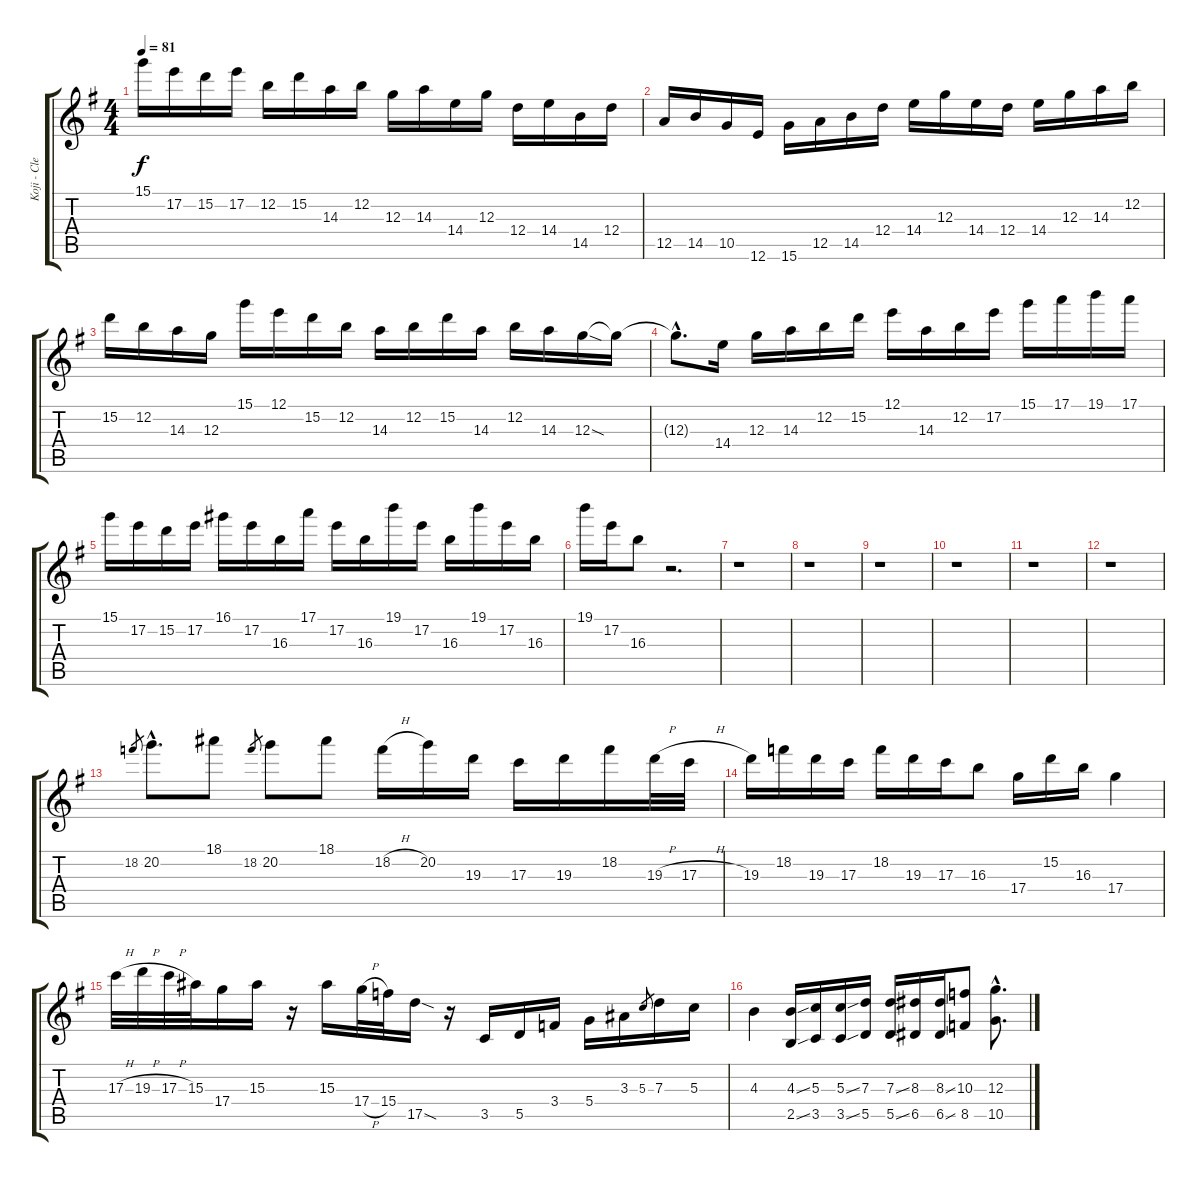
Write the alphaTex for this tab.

\track ("Koji - Clean Guitar/Solo" "Koji - Cle") {instrument electricguitarclean}
\staff {score tabs}
\tuning (E4 B3 G3 D3 A2 E2) {hide}
\ts (4 4)
\tempo 81
\clef g2
\ks g
15.1.16{dy f} 17.2.16 15.2.16 17.2.16 12.2.16 15.2.16 14.3.16 12.2.16 12.3.16 14.3.16 14.4.16 12.3.16 12.4.16 14.4.16 14.5.16 12.4.16 |
12.5.16 14.5.16 10.5.16 12.6.16 15.6.16 12.5.16 14.5.16 12.4.16 14.4.16 12.3.16 14.4.16 12.4.16 14.4.16 12.3.16 14.3.16 12.2.16 |
15.2.16 12.2.16 14.3.16 12.3.16 15.1.16 12.1.16 15.2.16 12.2.16 14.3.16 12.2.16 15.2.16 14.3.16 12.2.16 14.3.16 12.3{sod}.16 12.3{t}.16 |
12.3{hac t}.8{d} 14.4.16 12.3.16 14.3.16 12.2.16 15.2.16 12.1.16 14.3.16 12.2.16 17.2.16 15.1.16 17.1.16 19.1.16 17.1.16 |
15.1.16 17.2.16 15.2.16 17.2.16 16.1.16 17.2.16 16.3.16 17.1.16 17.2.16 16.3.16 19.1.16 17.2.16 16.3.16 19.1.16 17.2.16 16.3.16 |
19.1.16 17.2.16 16.3.8 r.2{d volume 13} |
r.1 |
r.1 |
r.1 |
r.1 |
r.1 |
r.1 |
18.2.8{gr} 20.2{hac}.8{d} 18.1.8 18.2.8{gr} 20.2.8 18.1.8 18.2{h}.16 20.2.16 19.3.16 17.3.16 19.3.16 18.2.16 19.3{h}.32 17.3{h}.32 |
19.3.16 18.2.16 19.3.16 17.3.16 18.2.16 19.3.16 17.3.16 16.3.8 17.4.16 15.2.16 16.3.16 17.4.4 |
17.3{h}.32 19.3{h}.32 17.3{h}.32 15.3.32 17.4.16 15.3.16 r.16 15.3.16 17.4{h}.32 15.4.32 17.5{sod}.16 r.16 3.5.16 5.5.16 3.4.16 5.4.16 3.3.16 5.3.8{gr} 7.3.16 5.3.16 |
4.3.4 (4.3{ss} 2.5{ss}).16 (5.3 3.5).16 (5.3{ss} 3.5{ss}).16 (7.3 5.5).16 (7.3{ss} 5.5{ss}).16 (8.3 6.5).16 (8.3{ss} 6.5{ss}).16 (10.3 8.5).8 (12.3{hac} 10.5{hac}).8{d}
